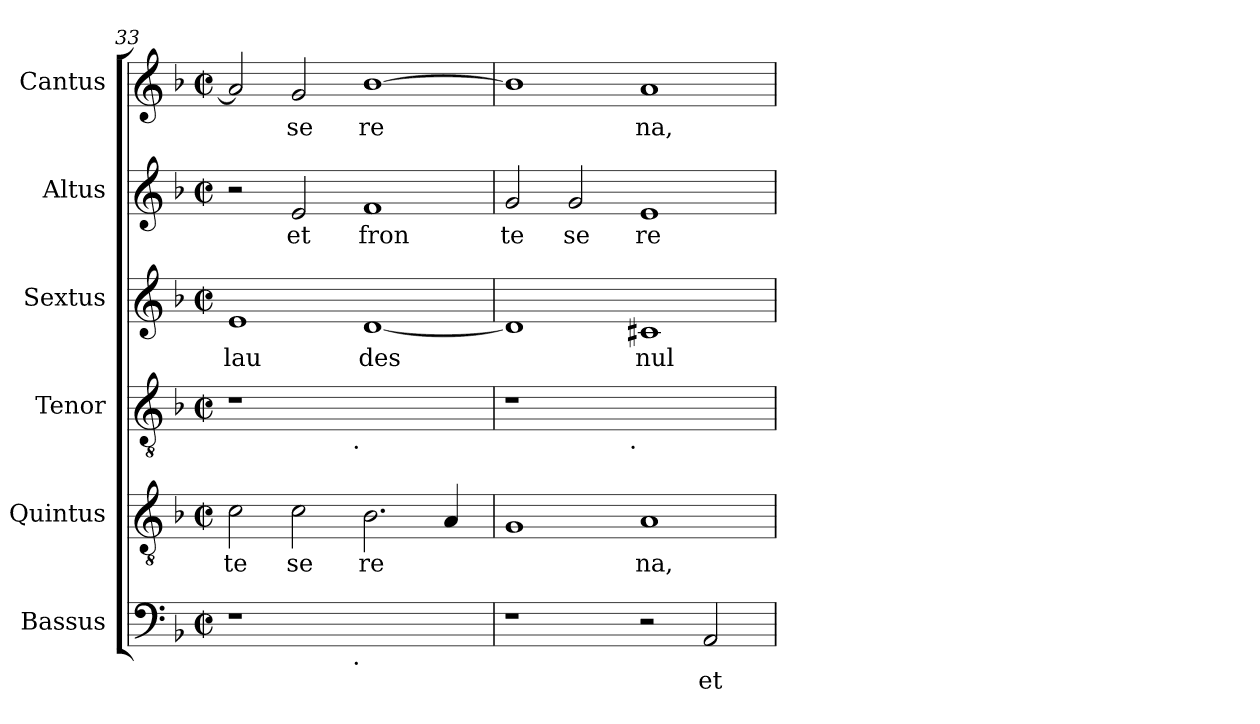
**kern	**text	**kern	**text	**kern	**kern	**text	**kern	**text	**kern	**text
*part6	*part6	*part5	*part5	*part4	*part3	*part3	*part2	*part2	*part1	*part1
*staff6	*staff6	*staff5	*staff5	*staff4	*staff3	*staff3	*staff2	*staff2	*staff1	*staff1
*I"Bassus	*	*I"Quintus	*	*I"Tenor	*I"Sextus	*	*I"Altus	*	*I"Cantus	*
*clefF4	*	*clefGv2	*	*clefGv2	*clefG2	*	*clefG2	*	*clefG2	*
*k[b-]	*	*k[b-]	*	*k[b-]	*k[b-]	*	*k[b-]	*	*k[b-]	*
*F:	*	*F:	*	*F:	*F:	*	*F:	*	*F:	*
*M2/2	*	*M2/2	*	*M2/2	*M2/2	*	*M2/2	*	*M2/2	*
*met(c|)	*	*met(c|)	*	*met(c|)	*met(c|)	*	*met(c|)	*	*met(c|)	*
=33	=33	=33	=33	=33	=33	=33	=33	=33	=33	=33
!	!	!	!LO:LY:b:cj	!	!	!LO:LY:b:cj	!	!	!	!LO:LY:b:cj
*^	*	*	*	*^	*	*	*	*	*	*
1r	2ryy	.	2c\	te	1r	2ryy	1e	lau	2r	.	2a/]	.
!	!	!	!	!LO:LY:b:cj	!	!	!	!	!	!LO:LY:b:cj	!	!LO:LY:b:cj
.	4...ryy	.	2c\	se	.	4...ryy	.	.	2e/	et	2g/	se
!	!	!	!	!	!	!LO:TX:b:t=.	!	!	!	!	!	!
!	!LO:TX:b:t=.	!	!	!	!	!	!	!	!	!	!	!
.	1ryy	.	.	.	.	1ryy	.	.	.	.	.	.
!	!	!	!	!LO:LY:b:cj	!	!	!	!LO:LY:b:cj	!	!LO:LY:b:cj	!	!LO:LY:b:cj
1ryy	.	.	2.B-\	re	1ryy	.	[<1d	des	1f	fron	[>1b-	re
!	!	!	!	!LO:LY:b:cj	!	!	!	!	!	!	!	!
.	.	.	4A/	.	.	.	.	.	.	.	.	.
.	32ryy	.	.	.	.	32ryy	.	.	.	.	.	.
=34	=34	=34	=34	=34	=34	=34	=34	=34	=34	=34	=34	=34
!	!	!	!	!LO:LY:b:cj	!	!	!	!LO:LY:b:cj	!	!LO:LY:b:cj	!	!LO:LY:b:cj
*v	*v	*	*	*	*	*	*	*	*	*	*	*
1r	.	1G	.	1r	2ryy	1d]	.	2g/	te	1b-]	.
!	!	!	!	!	!	!	!	!	!LO:LY:b:cj	!	!
.	.	.	.	.	4...ryy	.	.	2g/	se	.	.
!	!	!	!	!	!LO:TX:b:t=.	!	!	!	!	!	!
.	.	.	.	.	1ryy	.	.	.	.	.	.
!	!	!	!LO:LY:b:cj	!	!	!	!LO:LY:b:cj	!	!LO:LY:b:cj	!	!LO:LY:b:cj
2r	.	1A	na,	1ryy	.	1c#X	nul	1e	re	1a	na,
!	!LO:LY:b:cj	!	!	!	!	!	!	!	!	!	!
2AA/	et	.	.	.	.	.	.	.	.	.	.
.	.	.	.	.	32ryy	.	.	.	.	.	.
*	*	*	*	*v	*v	*	*	*	*	*	*
=	=	=	=	=	=	=	=	=	=	=
*-	*-	*-	*-	*-	*-	*-	*-	*-	*-	*-
